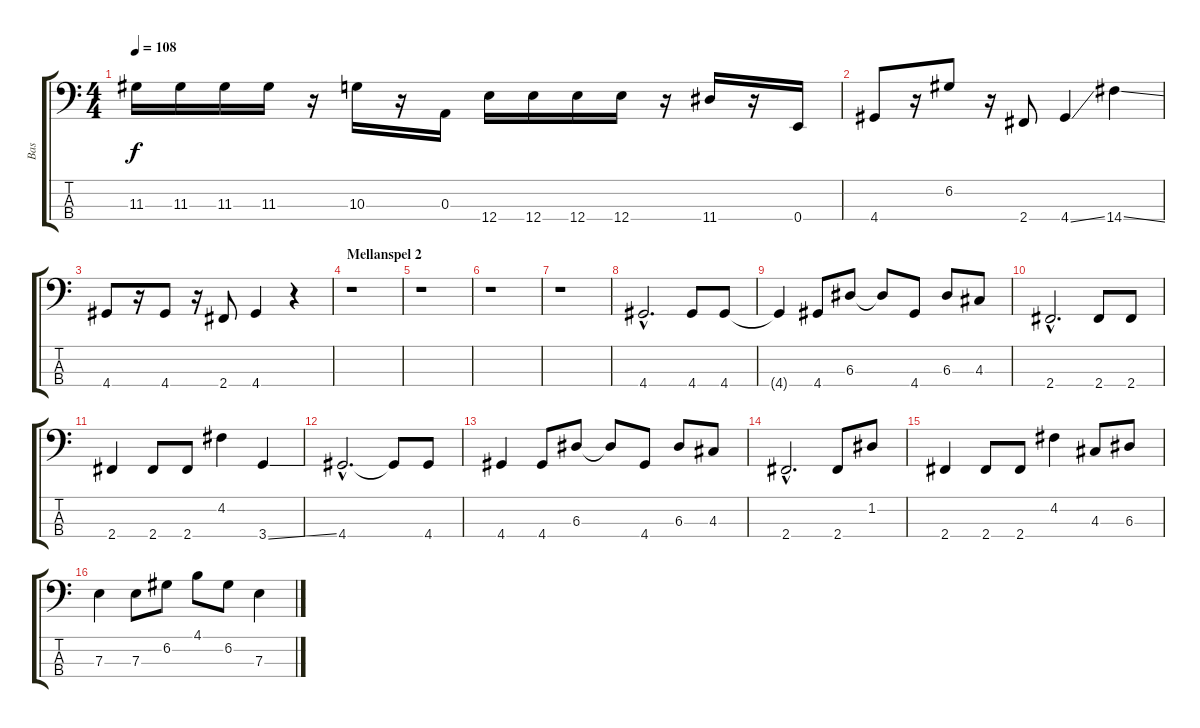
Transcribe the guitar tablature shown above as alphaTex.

\track ("Bas" "Bas") {instrument electricbassfinger}
\staff {score tabs}
\tuning (G2 D2 A1 E1) {hide}
\ts (4 4)
\tempo 108
\clef f4
\ks c
11.3.16{dy f} 11.3.16 11.3.16 11.3.16 r.16 10.3.16 r.16 0.3.16 12.4.16 12.4.16 12.4.16 12.4.16 r.16 11.4.16 r.16 0.4.16 |
4.4.8 r.16 6.2.8 r.16 2.4.8 4.4{ss}.4 14.4{ss}.4 |
4.4.8 r.16 4.4.8 r.16 2.4.8 4.4.4 r.4 |
\section ("" "Mellanspel 2")
r.1 |
r.1 |
r.1 |
r.1 |
4.4{hac}.2{d} 4.4.8 4.4.8 |
4.4{t}.4 4.4.8 6.3.8 6.3{t}.8 4.4.8 6.3.8 4.3.8 |
2.4{hac}.2{d} 2.4.8 2.4.8 |
2.4.4 2.4.8 2.4.8 4.2.4 3.4{ss}.4 |
4.4{hac}.2{d} 4.4{t}.8 4.4.8 |
4.4.4 4.4.8 6.3.8 6.3{t}.8 4.4.8 6.3.8 4.3.8 |
2.4{hac}.2{d} 2.4.8 1.2.8 |
2.4.4 2.4.8 2.4.8 4.2.4 4.3.8 6.3.8 |
7.3.4 7.3.8 6.2.8 4.1.8 6.2.8 7.3.4
